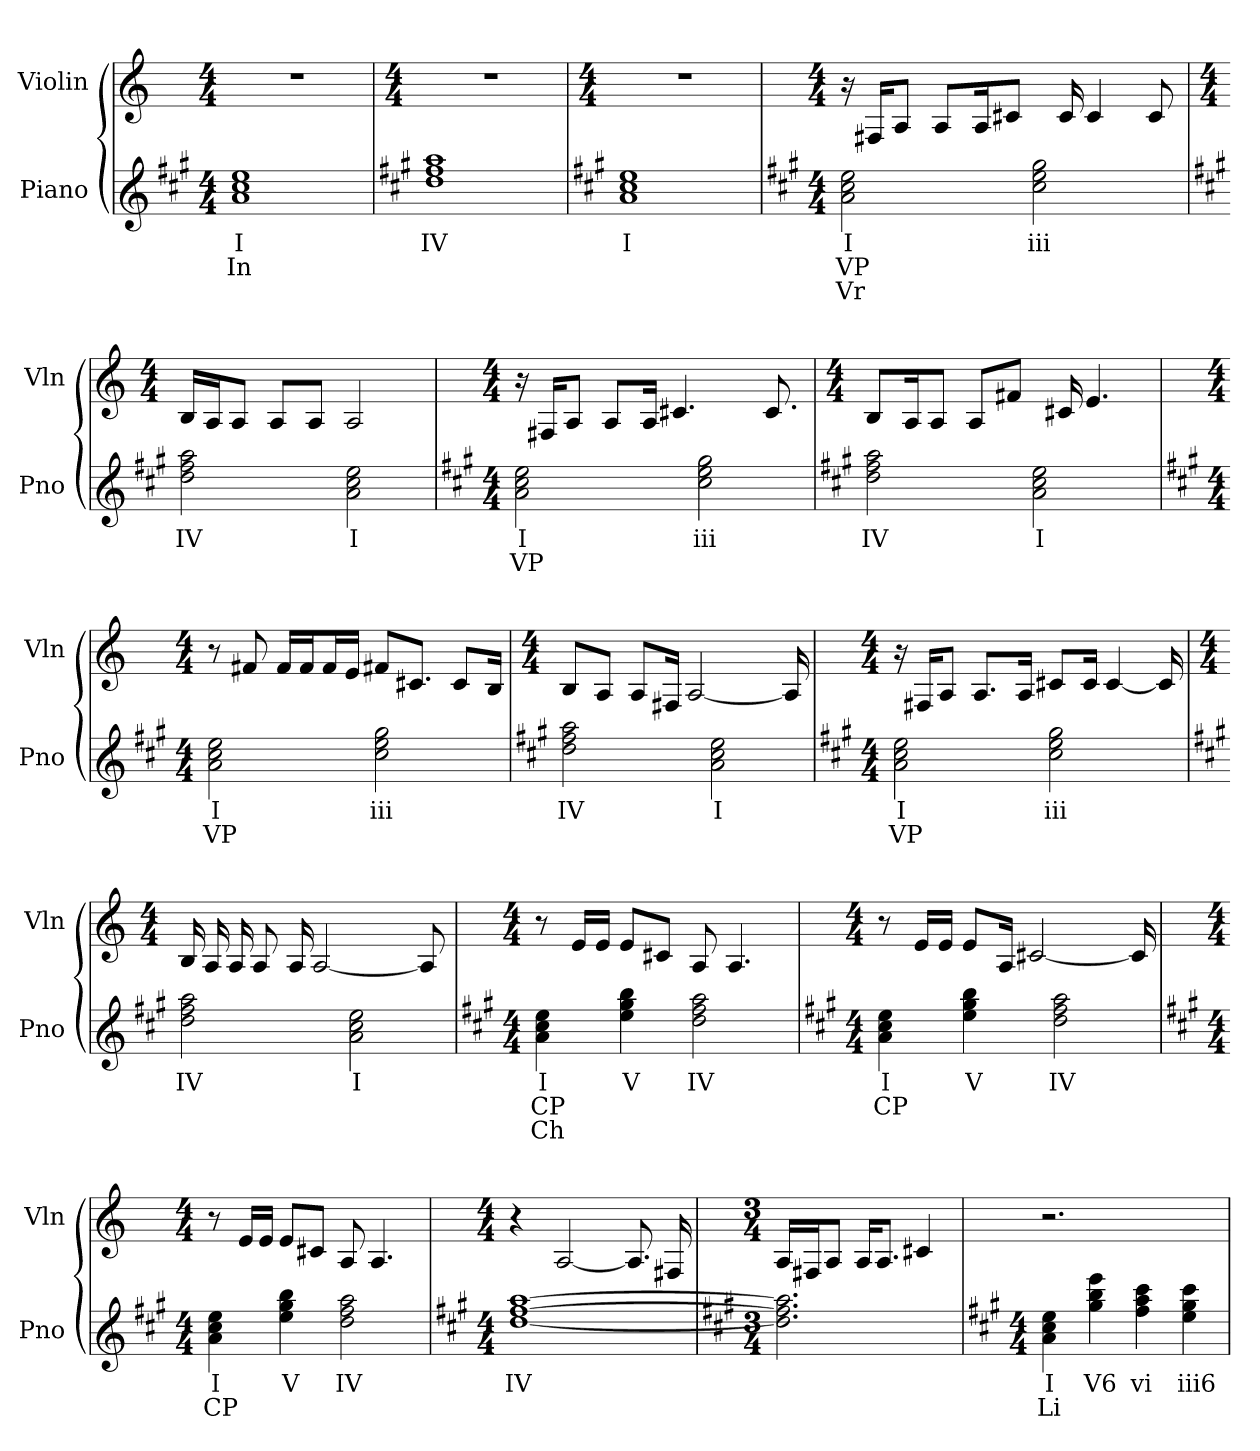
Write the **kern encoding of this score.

**kern	**text	**text	**text	**kern
*part2	*part2	*part2	*part2	*part1
*staff2	*staff2	*staff2	*staff2	*staff1
*I"Piano	*	*	*	*I"Violin
*I'Pno	*	*	*	*I'Vln
*k[f#c#g#]	*	*	*	*
*A:	*	*	*	*
*M4/4	*	*	*	*M4/4
=	=	=	=	=
1a 1cc# 1ee	I	In	.	1r
=	=	=	=	=
*k[f#c#g#]	*	*	*	*
*A:	*	*	*	*
*	*	*	*	*M4/4
1dd 1ff# 1aa	IV	.	.	1r
=	=	=	=	=
*k[f#c#g#]	*	*	*	*
*A:	*	*	*	*
*	*	*	*	*M4/4
1a 1cc# 1ee	I	.	.	1r
=	=	=	=	=
*k[f#c#g#]	*	*	*	*
*A:	*	*	*	*
*M4/4	*	*	*	*M4/4
2a 2cc# 2ee	I	VP	Vr	16r
.	.	.	.	16F#XKL
.	.	.	.	8AJ
.	.	.	.	8AL
.	.	.	.	16AK
.	.	.	.	8c#XJ
2cc# 2ee 2gg#	iii	.	.	.
.	.	.	.	16c#
.	.	.	.	4c#
.	.	.	.	8c#
=	=	=	=	=
*k[f#c#g#]	*	*	*	*
*A:	*	*	*	*
*	*	*	*	*M4/4
2dd 2ff# 2aa	IV	.	.	16BLL
.	.	.	.	16AJ
.	.	.	.	8AJ
.	.	.	.	8AL
.	.	.	.	8AJ
2a 2cc# 2ee	I	.	.	2A
=	=	=	=	=
*k[f#c#g#]	*	*	*	*
*A:	*	*	*	*
*M4/4	*	*	*	*M4/4
2a 2cc# 2ee	I	VP	.	16r
.	.	.	.	16F#XKL
.	.	.	.	8AJ
.	.	.	.	8AL
.	.	.	.	16AJk
.	.	.	.	4.c#X
2cc# 2ee 2gg#	iii	.	.	.
.	.	.	.	8.c#
=	=	=	=	=
*k[f#c#g#]	*	*	*	*
*A:	*	*	*	*
*	*	*	*	*M4/4
2dd 2ff# 2aa	IV	.	.	8BL
.	.	.	.	16AK
.	.	.	.	8AJ
.	.	.	.	8AL
.	.	.	.	8f#XJ
2a 2cc# 2ee	I	.	.	.
.	.	.	.	16c#X
.	.	.	.	4.e
=	=	=	=	=
*k[f#c#g#]	*	*	*	*
*A:	*	*	*	*
*M4/4	*	*	*	*M4/4
2a 2cc# 2ee	I	VP	.	8r
.	.	.	.	8f#X
.	.	.	.	16f#LL
.	.	.	.	16f#J
.	.	.	.	16f#L
.	.	.	.	16eJJ
2cc# 2ee 2gg#	iii	.	.	8f#XL
.	.	.	.	8.c#XJ
.	.	.	.	8c#L
.	.	.	.	16BJk
=	=	=	=	=
*k[f#c#g#]	*	*	*	*
*A:	*	*	*	*
*	*	*	*	*M4/4
2dd 2ff# 2aa	IV	.	.	8BL
.	.	.	.	8AJ
.	.	.	.	8AL
.	.	.	.	16F#XJk
.	.	.	.	[2A
2a 2cc# 2ee	I	.	.	.
.	.	.	.	16A]
=	=	=	=	=
*k[f#c#g#]	*	*	*	*
*A:	*	*	*	*
*M4/4	*	*	*	*M4/4
2a 2cc# 2ee	I	VP	.	16r
.	.	.	.	16F#XKL
.	.	.	.	8AJ
.	.	.	.	8.AL
.	.	.	.	16AJk
2cc# 2ee 2gg#	iii	.	.	8c#XL
.	.	.	.	16c#Jk
.	.	.	.	[4c#
.	.	.	.	16c#]
=	=	=	=	=
*k[f#c#g#]	*	*	*	*
*A:	*	*	*	*
*	*	*	*	*M4/4
2dd 2ff# 2aa	IV	.	.	16BLL
.	.	.	.	16AJ
.	.	.	.	16AL
.	.	.	.	8AJ
.	.	.	.	16A
.	.	.	.	[2A
2a 2cc# 2ee	I	.	.	.
.	.	.	.	8A]
=	=	=	=	=
*k[f#c#g#]	*	*	*	*
*A:	*	*	*	*
*M4/4	*	*	*	*M4/4
4a 4cc# 4ee	I	CP	Ch	8r
.	.	.	.	16eLL
.	.	.	.	16eJJ
4ee 4gg# 4bb	V	.	.	8eL
.	.	.	.	8c#XJ
2dd 2ff# 2aa	IV	.	.	8A
.	.	.	.	4.A
=	=	=	=	=
*k[f#c#g#]	*	*	*	*
*A:	*	*	*	*
*M4/4	*	*	*	*M4/4
4a 4cc# 4ee	I	CP	.	8r
.	.	.	.	16eLL
.	.	.	.	16eJJ
4ee 4gg# 4bb	V	.	.	8eL
.	.	.	.	16AJk
.	.	.	.	[2c#X
2dd 2ff# 2aa	IV	.	.	.
.	.	.	.	16c#]
=	=	=	=	=
*k[f#c#g#]	*	*	*	*
*A:	*	*	*	*
*M4/4	*	*	*	*M4/4
4a 4cc# 4ee	I	CP	.	8r
.	.	.	.	16eLL
.	.	.	.	16eJJ
4ee 4gg# 4bb	V	.	.	8eL
.	.	.	.	8c#XJ
2dd 2ff# 2aa	IV	.	.	8A
.	.	.	.	4.A
=	=	=	=	=
*k[f#c#g#]	*	*	*	*
*A:	*	*	*	*
*M4/4	*	*	*	*M4/4
[1dd [1ff# [1aa	IV	.	.	4r
.	.	.	.	[2A
.	.	.	.	8.A]
.	.	.	.	16F#X
=	=	=	=	=
*k[f#c#g#]	*	*	*	*
*A:	*	*	*	*
*M3/4	*	*	*	*M3/4
2.dd] 2.ff#] 2.aa]	.	.	.	16ALL
.	.	.	.	16F#XJ
.	.	.	.	8AJ
.	.	.	.	16AKL
.	.	.	.	8.AJ
.	.	.	.	4c#X
=	=	=	=	=
*k[f#c#g#]	*	*	*	*
*A:	*	*	*	*
*M4/4	*	*	*	*
4a 4cc# 4ee	I	Li	.	2.r
4gg# 4bb 4eee	V6	.	.	.
4ff# 4aa 4ccc#	vi	.	.	.
4ee 4gg# 4ccc#	iii6	.	.	4ryy
=	=	=	=	=
*-	*-	*-	*-	*-
